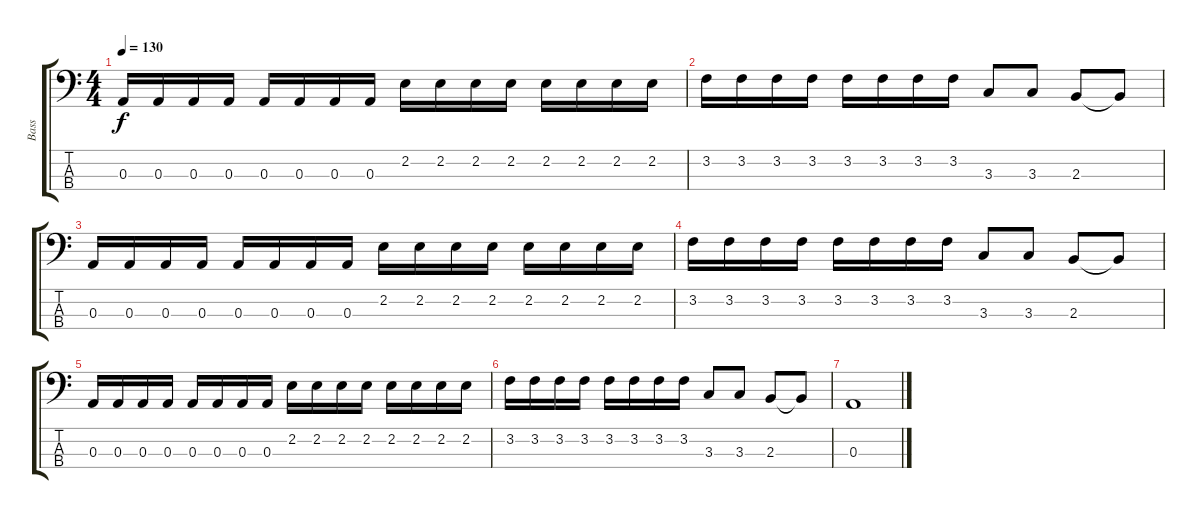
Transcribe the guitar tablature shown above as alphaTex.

\track ("Bass" "Bass") {instrument electricbasspick}
\staff {score tabs}
\tuning (G2 D2 A1 E1) {hide}
\ts (4 4)
\tempo 130
\clef f4
\ks c
0.3.16{dy f} 0.3.16 0.3.16 0.3.16 0.3.16 0.3.16 0.3.16 0.3.16 2.2.16 2.2.16 2.2.16 2.2.16 2.2.16 2.2.16 2.2.16 2.2.16 |
3.2.16 3.2.16 3.2.16 3.2.16 3.2.16 3.2.16 3.2.16 3.2.16 3.3.8 3.3.8 2.3.8 2.3{t}.8 |
0.3.16 0.3.16 0.3.16 0.3.16 0.3.16 0.3.16 0.3.16 0.3.16 2.2.16 2.2.16 2.2.16 2.2.16 2.2.16 2.2.16 2.2.16 2.2.16 |
3.2.16 3.2.16 3.2.16 3.2.16 3.2.16 3.2.16 3.2.16 3.2.16 3.3.8 3.3.8 2.3.8 2.3{t}.8 |
0.3.16 0.3.16 0.3.16 0.3.16 0.3.16 0.3.16 0.3.16 0.3.16 2.2.16 2.2.16 2.2.16 2.2.16 2.2.16 2.2.16 2.2.16 2.2.16 |
3.2.16 3.2.16 3.2.16 3.2.16 3.2.16 3.2.16 3.2.16 3.2.16 3.3.8 3.3.8 2.3.8 2.3{t}.8 |
0.3.1
